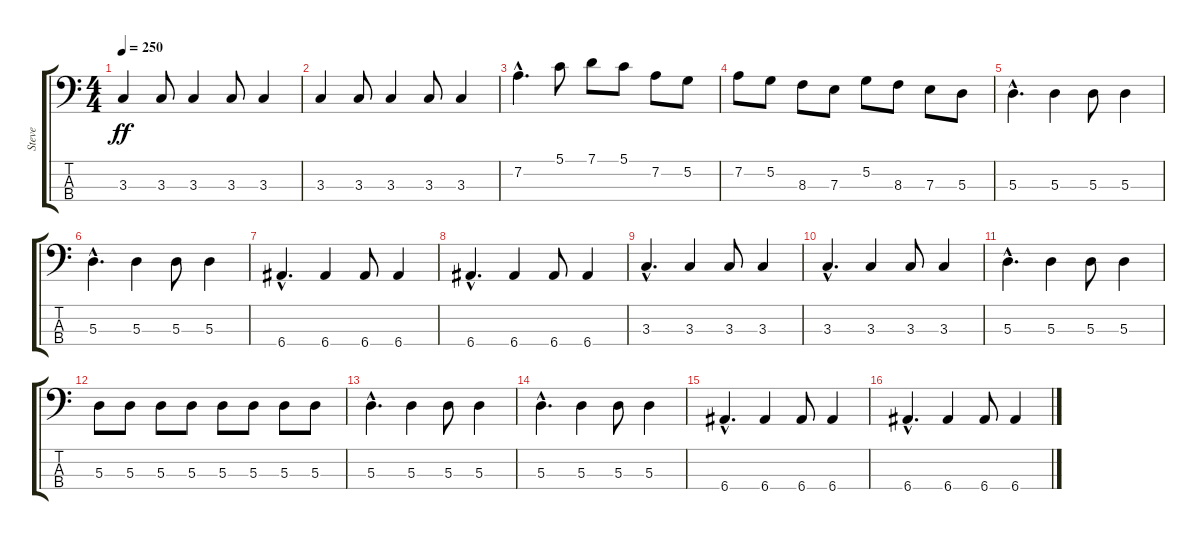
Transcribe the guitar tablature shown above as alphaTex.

\track ("Steve" "Steve") {instrument electricbassfinger}
\staff {score tabs}
\tuning (G2 D2 A1 E1) {hide}
\ts (4 4)
\tempo 250
\clef f4
\ks c
3.3.4{dy ff} 3.3.8 3.3.4 3.3.8 3.3.4 |
3.3.4 3.3.8 3.3.4 3.3.8 3.3.4 |
7.2{hac}.4{d} 5.1.8 7.1.8 5.1.8 7.2.8 5.2.8 |
7.2.8 5.2.8 8.3.8 7.3.8 5.2.8 8.3.8 7.3.8 5.3.8 |
5.3{hac}.4{d} 5.3.4 5.3.8 5.3.4 |
5.3{hac}.4{d} 5.3.4 5.3.8 5.3.4 |
6.4{hac}.4{d} 6.4.4 6.4.8 6.4.4 |
6.4{hac}.4{d} 6.4.4 6.4.8 6.4.4 |
3.3{hac}.4{d} 3.3.4 3.3.8 3.3.4 |
3.3{hac}.4{d} 3.3.4 3.3.8 3.3.4 |
5.3{hac}.4{d} 5.3.4 5.3.8 5.3.4 |
5.3.8 5.3.8 5.3.8 5.3.8 5.3.8 5.3.8 5.3.8 5.3.8 |
5.3{hac}.4{d} 5.3.4 5.3.8 5.3.4 |
5.3{hac}.4{d} 5.3.4 5.3.8 5.3.4 |
6.4{hac}.4{d} 6.4.4 6.4.8 6.4.4 |
6.4{hac}.4{d} 6.4.4 6.4.8 6.4.4
